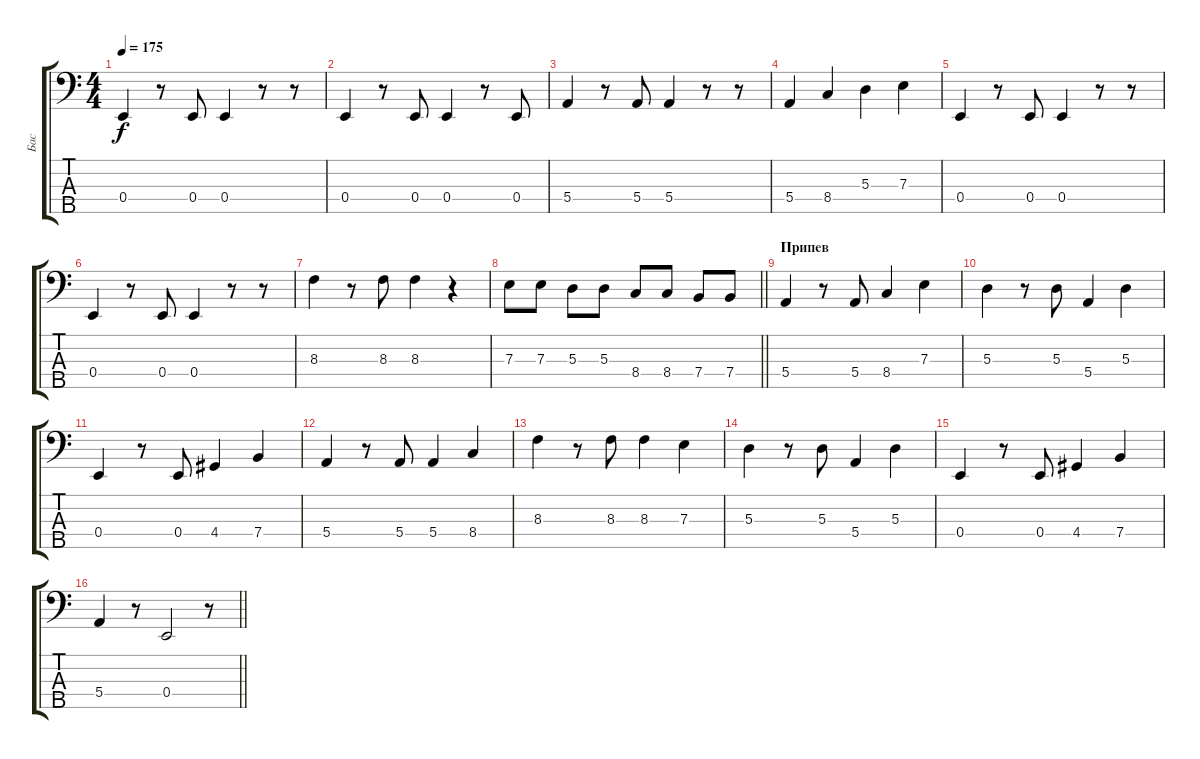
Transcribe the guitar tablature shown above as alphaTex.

\track ("Бас" "Бас") {instrument electricbassfinger}
\staff {score tabs}
\tuning (G2 D2 A1 E1 B0) {hide}
\ts (4 4)
\section ("" "")
\tempo 175
\clef f4
\ks c
0.4.4{dy f} r.8 0.4.8 0.4.4 r.8 r.8 |
0.4.4 r.8 0.4.8 0.4.4 r.8 0.4.8 |
5.4.4 r.8 5.4.8 5.4.4 r.8 r.8 |
5.4.4 8.4.4 5.3.4 7.3.4 |
0.4.4 r.8 0.4.8 0.4.4 r.8 r.8 |
0.4.4 r.8 0.4.8 0.4.4 r.8 r.8 |
8.3.4 r.8 8.3.8 8.3.4 r.4 |
\barLineRight lightlight
7.3.8 7.3.8 5.3.8 5.3.8 8.4.8 8.4.8 7.4.8 7.4.8 |
\section ("" "Припев")
5.4.4 r.8 5.4.8 8.4.4 7.3.4 |
5.3.4 r.8 5.3.8 5.4.4 5.3.4 |
0.4.4 r.8 0.4.8 4.4.4 7.4.4 |
5.4.4 r.8 5.4.8 5.4.4 8.4.4 |
8.3.4 r.8 8.3.8 8.3.4 7.3.4 |
5.3.4 r.8 5.3.8 5.4.4 5.3.4 |
0.4.4 r.8 0.4.8 4.4.4 7.4.4 |
\barLineRight lightlight
5.4.4 r.8 0.4.2 r.8
